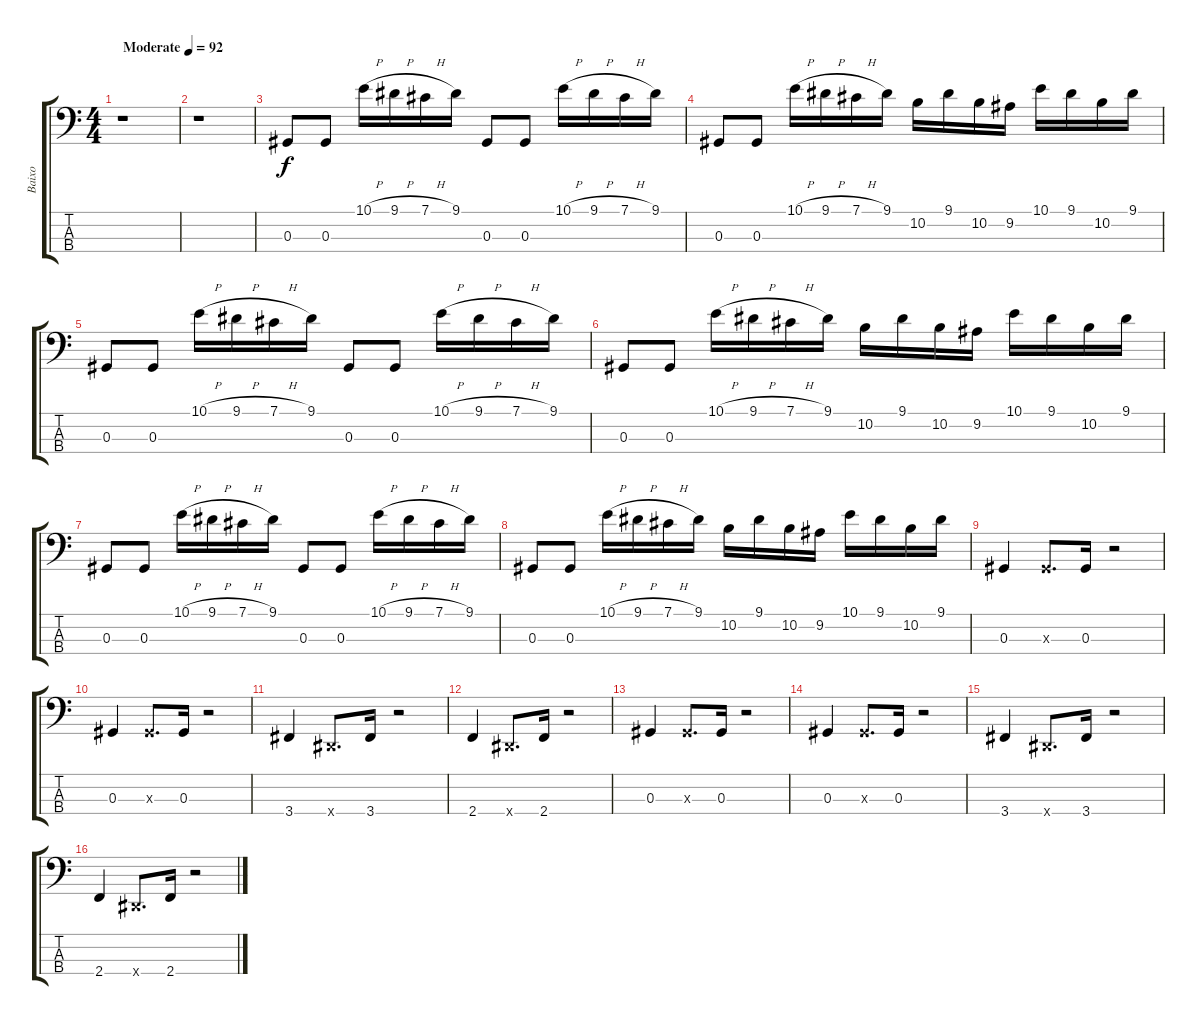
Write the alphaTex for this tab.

\track ("Baixo" "Baixo") {instrument electricbassfinger}
\staff {score tabs}
\tuning (Gb2 Db2 Ab1 Eb1) {hide}
\ts (4 4)
\tempo (92 "Moderate")
\clef f4
\ks c
r.1{dy f instrument electricbassfinger} |
r.1 |
0.3.8 0.3.8 10.1{h}.16 9.1{h}.16 7.1{h}.16 9.1.16 0.3.8 0.3.8 10.1{h}.16 9.1{h}.16 7.1{h}.16 9.1.16 |
0.3.8 0.3.8 10.1{h}.16 9.1{h}.16 7.1{h}.16 9.1.16 10.2.16 9.1.16 10.2.16 9.2.16 10.1.16 9.1.16 10.2.16 9.1.16 |
0.3.8 0.3.8 10.1{h}.16 9.1{h}.16 7.1{h}.16 9.1.16 0.3.8 0.3.8 10.1{h}.16 9.1{h}.16 7.1{h}.16 9.1.16 |
0.3.8 0.3.8 10.1{h}.16 9.1{h}.16 7.1{h}.16 9.1.16 10.2.16 9.1.16 10.2.16 9.2.16 10.1.16 9.1.16 10.2.16 9.1.16 |
0.3.8 0.3.8 10.1{h}.16 9.1{h}.16 7.1{h}.16 9.1.16 0.3.8 0.3.8 10.1{h}.16 9.1{h}.16 7.1{h}.16 9.1.16 |
0.3.8 0.3.8 10.1{h}.16 9.1{h}.16 7.1{h}.16 9.1.16 10.2.16 9.1.16 10.2.16 9.2.16 10.1.16 9.1.16 10.2.16 9.1.16 |
0.3.4 0.3{x}.8{d} 0.3.16 r.2 |
0.3.4 0.3{x}.8{d} 0.3.16 r.2 |
3.4.4 0.4{x}.8{d} 3.4.16 r.2 |
2.4.4 0.4{x}.8{d} 2.4.16 r.2 |
0.3.4 0.3{x}.8{d} 0.3.16 r.2 |
0.3.4 0.3{x}.8{d} 0.3.16 r.2 |
3.4.4 0.4{x}.8{d} 3.4.16 r.2 |
2.4.4 0.4{x}.8{d} 2.4.16 r.2
